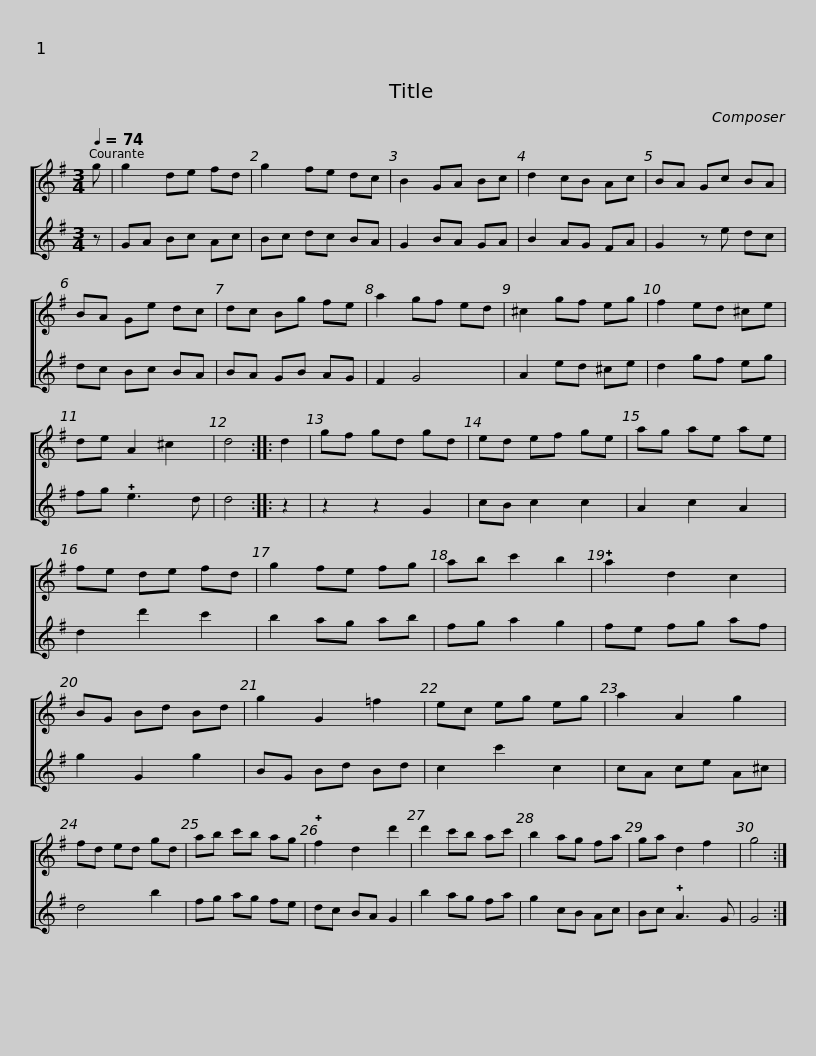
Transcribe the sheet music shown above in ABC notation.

X:1
%%score [ 1 2 ]
L:1/8
Q:1/4=74
M:3/4
I:linebreak $
K:G
V:1 treble
V:2 treble
V:1
 g | g2 de fd | g2 fe dc | B2 GA Bc | d2 cB Ac | %5
 BA Gc BA | BA Ge dc |$ dc Bg fe | a2 gf ed | ^c2 gf eg | %10
 f2 ed ^ce | de A2 ^c2 | d4 ::$ d2 | gf gd gd | %15
 ed ef ge | ag ae ae | fe de fd | g2 fe fg |$ ab c'2 b2 | %20
 !plus!a2 d2 c2 | BG Bd Bd | g2 G2 =f2 |$ ec eg eg | a2 A2 g2 | %25
 fd ed gd | ab c'b ag | !plus!f2 d2 d'2 |$ d'2 c'b ac' | b2 ag fa | %30
 ga d2 f2 | g4 :| %32
V:2
 z | GA Bc Ac | Bc dc BA | G2 BA GA | B2 AG FA | %5
 G2 z e dc | dc Bc BA |$ BA GB AG | F2 G4 | A2 ed ^ce | %10
 d2 gf eg | fg !plus!e3 d | d4 ::$ z2 | z2 z2 G2 | %15
 cB c2 c2 | A2 c2 A2 | d2 d'2 c'2 | b2 ag ab |$ fg a2 g2 | %20
 fe fg af | g2 G2 g2 | BG Bd Bd |$ c2 c'2 c2 | cA ce A^c | %25
 d4 b2 | fg ag fe | dc BA G2 |$ b2 ag fa | g2 cB Ac | %30
 Bc !plus!A3 G | G4 :| %32
